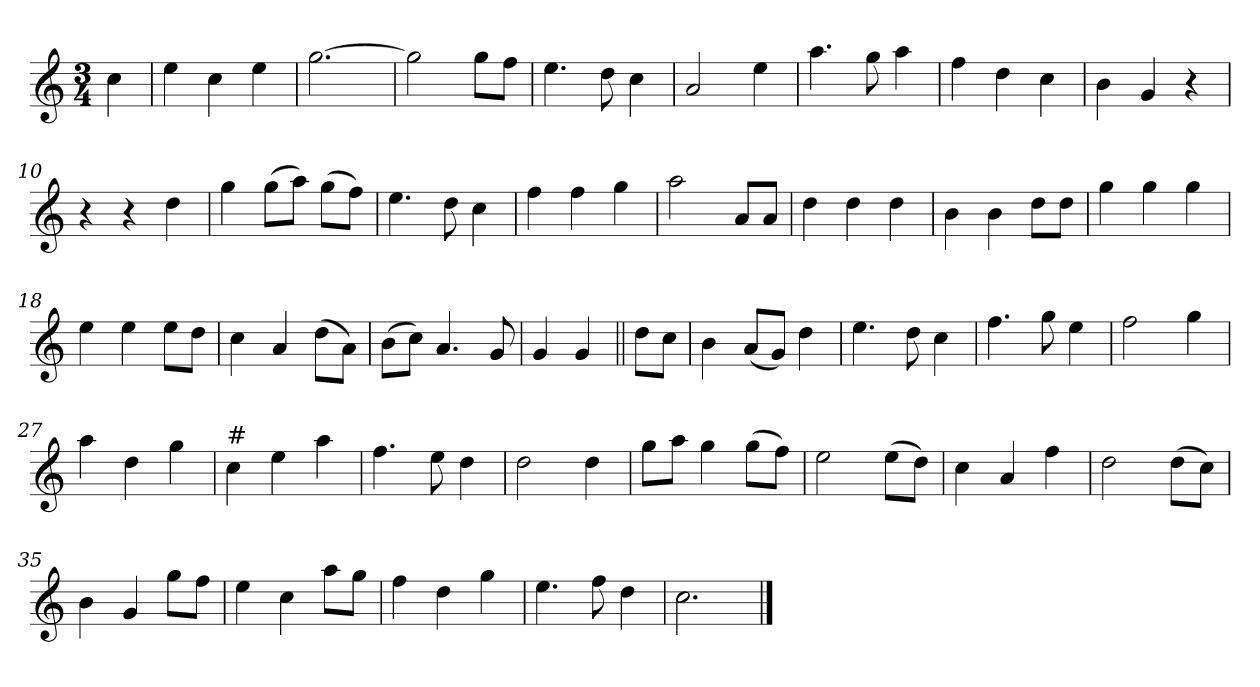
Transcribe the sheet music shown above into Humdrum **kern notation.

**kern
*part1
*staff1
*clefG2
*k[]
*M3/4
*MM225
=1
4cc\
=2
4ee\
4cc\
4ee\
=3
[2.gg\
=4
2gg\]
8gg\L
8ff\J
=5
4.ee\
8dd\
4cc\
=6
2a/
4ee\
=7
4.aa\
8gg\
4aa\
=8
4ff\
4dd\
4cc\
=9
4b\
4g/
4r
=10
4r
4r
4dd\
=11
4gg\
(>8gg\L
8aa\J)
(>8gg\L
8ff\J)
=12
4.ee\
8dd\
4cc\
=13
4ff\
4ff\
4gg\
!!LO:LB:g=z
=14
2aa\
8a/L
8a/J
=15
4dd\
4dd\
4dd\
=16
4b\
4b\
8dd\L
8dd\J
=17
4gg\
4gg\
4gg\
=18
4ee\
4ee\
8ee\L
8dd\J
=19
4cc\
4a/
(>8dd\L
8a\J)
=20
(>8b\L
8cc\J)
4.a/
8g/
=21
4g/
4g/
=22||
8dd\L
8cc\J
=23
4b\
(<8a/L
8g/J)
4dd\
=24
4.ee\
8dd\
4cc\
=25
4.ff\
8gg\
4ee\
!!LO:LB:g=z
=26
2ff\
4gg\
=27
4aa\
4dd\
4gg\
=28
!LO:TX:a:t=#
4cc\
4ee\
4aa\
=29
4.ff\
8ee\
4dd\
=30
2dd\
4dd\
=31
8gg\L
8aa\J
4gg\
(>8gg\L
8ff\J)
=32
2ee\
(>8ee\L
8dd\J)
=33
4cc\
4a/
4ff\
=34
2dd\
(>8dd\L
8cc\J)
=35
4b\
4g/
8gg\L
8ff\J
=36
4ee\
4cc\
8aa\L
8gg\J
=37
4ff\
4dd\
4gg\
!!LO:LB:g=z
=38
4.ee\
8ff\
4dd\
=39
2.cc\
==
*-
